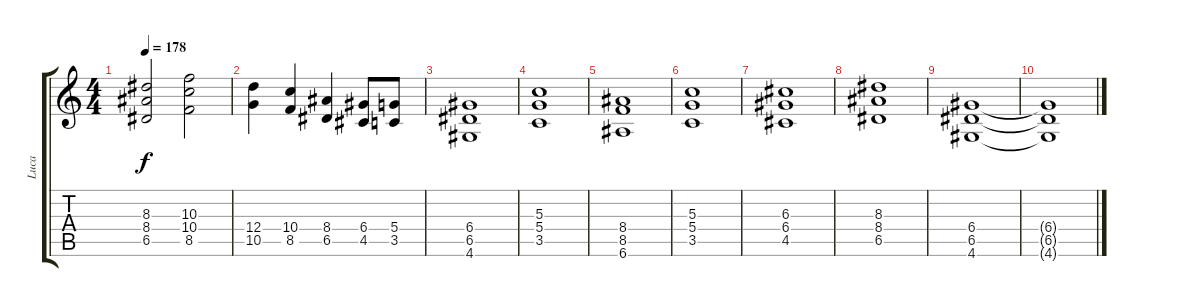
\track ("Luca" "Luca") {instrument distortionguitar}
\staff {score tabs}
\tuning (E4 B3 G3 D3 A2 E2) {hide}
\ts (4 4)
\tempo 178
\clef g2
\ks c
(8.3 8.4 6.5).2{dy f} (10.3 10.4 8.5).2 |
(12.4 10.5).4 (10.4 8.5).4 (8.4 6.5).4 (6.4 4.5).8 (5.4 3.5).8 |
(6.4 6.5 4.6).1 |
(5.3 5.4 3.5).1 |
(8.4 8.5 6.6).1 |
(5.3 5.4 3.5).1 |
(6.3 6.4 4.5).1 |
(8.3 8.4 6.5).1 |
(6.4 6.5 4.6).1 |
(6.4{t} 6.5{t} 4.6{t}).1
